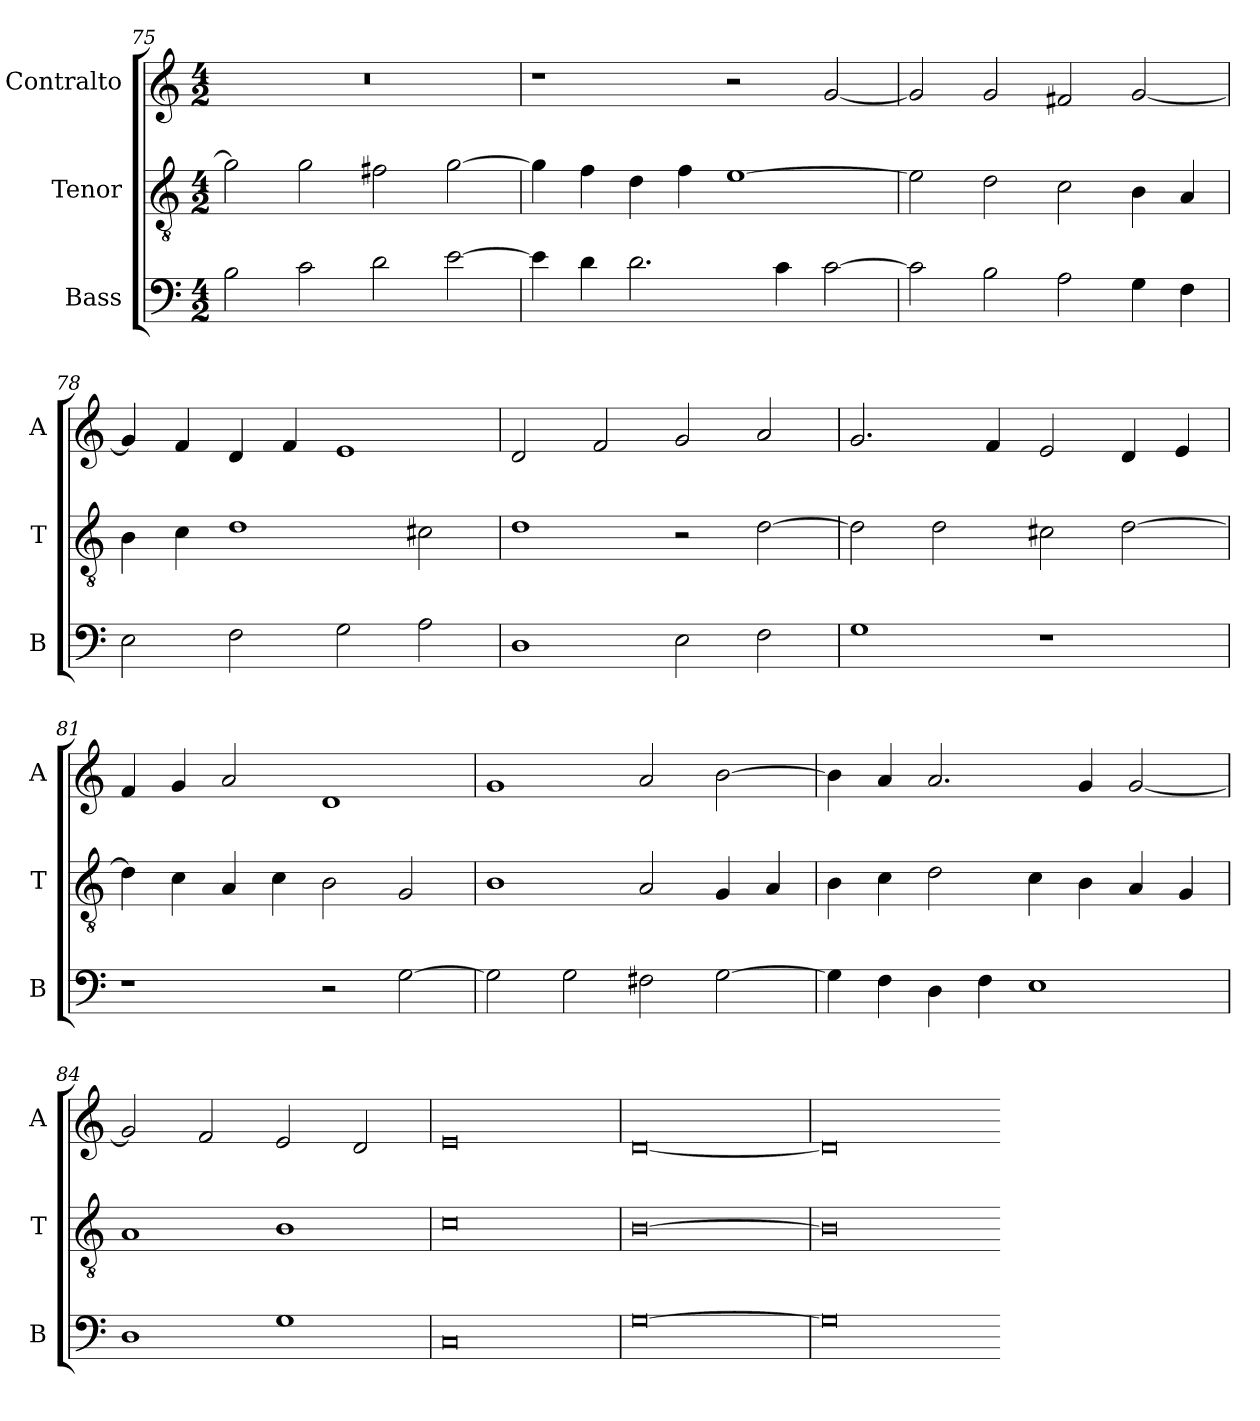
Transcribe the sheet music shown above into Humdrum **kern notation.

**kern	**kern	**kern
*part3	*part2	*part1
*staff3	*staff2	*staff1
*I"Bass	*I"Tenor	*I"Contralto
*I'B	*I'T	*I'A
*clefF4	*clefGv2	*clefG2
*k[]	*k[]	*k[]
*G:mix	*G:mix	*G:mix
*M4/2	*M4/2	*M4/2
=75	=75	=75
2B	2g]	0r
2c	2g	.
2d	2f#X	.
[2e	[2g	.
=76	=76	=76
4e]	4g]	1r
4d	4f	.
2.d	4d	.
.	4f	.
.	[1e	2r
4c	.	.
[2c	.	[2g
=77	=77	=77
2c]	2e]	2g]
2B	2d	2g
2A	2c	2f#X
4G	4B	[2g
4F	4A	.
=78	=78	=78
2E	4B	4g]
.	4c	4f
2F	1d	4d
.	.	4f
2G	.	1e
2A	2c#X	.
=79	=79	=79
1D	1d	2d
.	.	2f
2E	2r	2g
2F	[2d	2a
=80	=80	=80
1G	2d]	2.g
.	2d	.
.	.	4f
1r	2c#X	2e
.	[2d	4d
.	.	4e
=81	=81	=81
1r	4d]	4f
.	4c	4g
.	4A	2a
.	4c	.
2r	2B	1d
[2G	2G	.
=82	=82	=82
2G]	1B	1g
2G	.	.
2F#X	2A	2a
[2G	4G	[2b
.	4A	.
=83	=83	=83
4G]	4B	4b]
4F	4c	4a
4D	2d	2.a
4F	.	.
1E	4c	.
.	4B	4g
.	4A	[2g
.	4G	.
=84	=84	=84
1D	1A	2g]
.	.	2f
1G	1B	2e
.	.	2d
=85	=85	=85
0C	0c	0e
=86	=86	=86
[0G	[0B	[0d
=87	=87	=87
0G]	0B]	0d]
=-	=-	=-
*-	*-	*-
